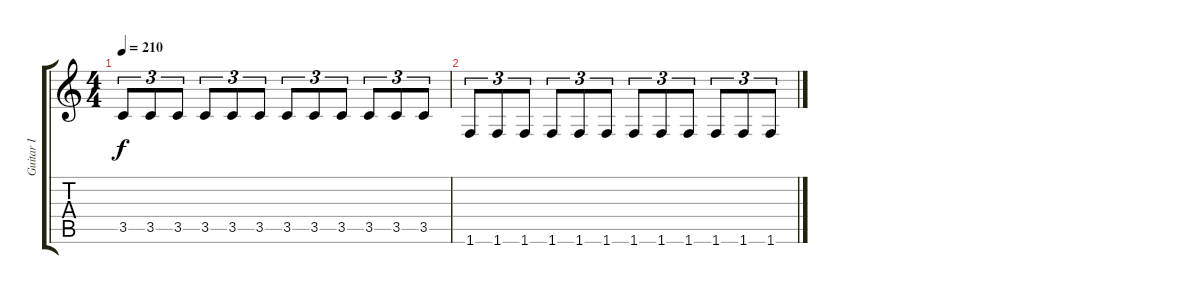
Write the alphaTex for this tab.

\track ("Guitar I" "Guitar I") {instrument distortionguitar}
\staff {score tabs}
\tuning (E4 B3 G3 D3 A2 E2) {hide}
\ts (4 4)
\tempo 210
\clef g2
\ks c
3.5.8{tu (3 2) dy f} 3.5.8{tu (3 2)} 3.5.8{tu (3 2)} 3.5.8{tu (3 2)} 3.5.8{tu (3 2)} 3.5.8{tu (3 2)} 3.5.8{tu (3 2)} 3.5.8{tu (3 2)} 3.5.8{tu (3 2)} 3.5.8{tu (3 2)} 3.5.8{tu (3 2)} 3.5.8{tu (3 2)} |
1.6.8{tu (3 2)} 1.6.8{tu (3 2)} 1.6.8{tu (3 2)} 1.6.8{tu (3 2)} 1.6.8{tu (3 2)} 1.6.8{tu (3 2)} 1.6.8{tu (3 2)} 1.6.8{tu (3 2)} 1.6.8{tu (3 2)} 1.6.8{tu (3 2)} 1.6.8{tu (3 2)} 1.6.8{tu (3 2)}
